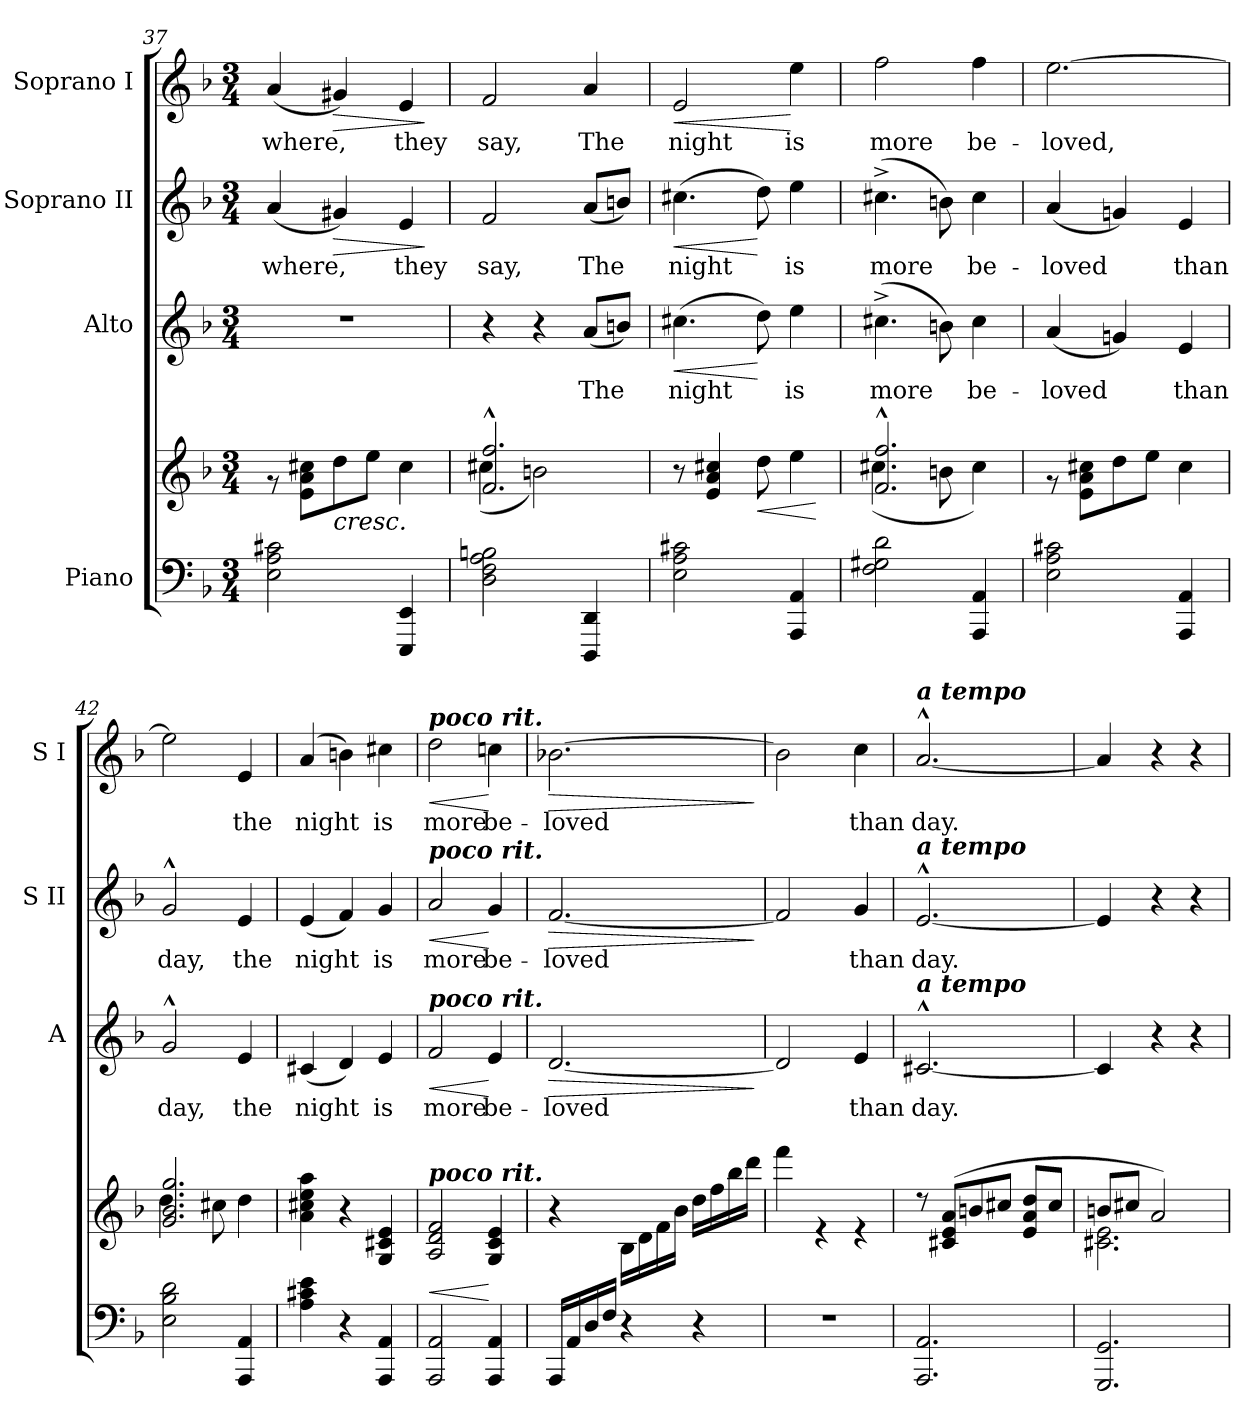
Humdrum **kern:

**kern	**kern	**dynam	**kern	**text	**dynam	**kern	**text	**dynam	**kern	**text	**dynam
*part4	*part4	*part4	*part3	*part3	*part3	*part2	*part2	*part2	*part1	*part1	*part1
*staff5	*staff4	*staff4/5	*staff3	*staff3	*staff3	*staff2	*staff2	*staff2	*staff1	*staff1	*staff1
*I"Piano	*	*	*I"Alto	*	*	*I"Soprano II	*	*	*I"Soprano I	*	*
*	*	*	*I'A	*	*	*I'S II	*	*	*I'S I	*	*
*clefF4	*clefG2	*	*clefG2	*	*	*clefG2	*	*	*clefG2	*	*
*k[b-]	*k[b-]	*	*k[b-]	*	*	*k[b-]	*	*	*k[b-]	*	*
*F:	*F:	*	*F:	*	*	*F:	*	*	*F:	*	*
*M3/4	*M3/4	*	*M3/4	*	*	*M3/4	*	*	*M3/4	*	*
=37	=37	=37	=37	=37	=37	=37	=37	=37	=37	=37	=37
*	*^	*	*	*	*	*	*	*	*	*	*
!	!	!	!	!LO:N:vis=1	!	!	!	!LO:LY:b	!	!	!LO:LY:b	!
2E 2A 2c#X	2.ryy	8r	.	2.r	.	.	(<4a	where,	.	(<4a	where,	.
.	.	8e\ 8a\ 8cc#X\L	.	.	.	.	.	.	.	.	.	.
!	!	!	!LO:HP:b	!	!	!	!	!	!LO:HP:b	!	!	!LO:HP:b
.	.	8dd\	<	.	.	.	4g#X)	.	>	4g#X)	.	>
.	.	8ee\J	.	.	.	.	.	.	.	.	.	.
!	!	!	!	!	!	!	!	!LO:LY:b	!	!	!LO:LY:b	!
4EEE 4EE	.	4cc#\	.	.	.	.	4e	they	.	4e	they	.
*	*v	*v	*	*	*	*	*	*	*	*	*	*
.	.	.	.	.	.	.	.	]	.	.	]
=38	=38	=38	=38	=38	=38	=38	=38	=38	=38	=38	=38
*	*^	*	*	*	*	*	*	*	*	*	*
!	!	!	!	!	!	!	!	!LO:LY:b	!	!	!LO:LY:b	!
2D 2F 2A 2Bn	2.f/^^ 2.ff/^^	(<4cc#X\	.	4r	.	.	2f	say,	.	2f	say,	.
.	.	2bn\)	.	4r	.	.	.	.	.	.	.	.
!	!	!	!	!	!LO:LY:b	!	!	!LO:LY:b	!	!	!LO:LY:b	!
4DDD 4DD	.	.	.	(<8aL	The	.	(<8aL	The	.	4a	The	.
.	.	.	.	8bnJ)	.	.	8bnJ)	.	.	.	.	.
!!LO:LB:g=z
=39	=39	=39	=39	=39	=39	=39	=39	=39	=39	=39	=39	=39
!	!	!	!	!	!LO:LY:b	!LO:HP:b	!	!LO:LY:b	!LO:HP:b	!	!LO:LY:b	!LO:HP:b
2E 2A 2c#X	8ryy	8r	.	(>4.cc#X	night	<	(>4.cc#X	night	<	2e	night	<
.	(>4e 4a 4cc#X	4ryy	.	.	.	.	.	.	.	.	.	.
!	!	!	!LO:HP:b	!	!	!	!	!	!	!	!	!
.	4.ryy)	8dd\	<	8dd)	.	[	8dd)	.	[	.	.	.
!	!	!	!	!	!LO:LY:b	!	!	!LO:LY:b	!	!	!LO:LY:b	!
4AAA 4AA	.	4ee\	.	4ee	is	.	4ee	is	.	4ee	is	[
*	*v	*v	*	*	*	*	*	*	*	*	*	*
.	.	[	.	.	.	.	.	.	.	.	.
=40	=40	=40	=40	=40	=40	=40	=40	=40	=40	=40	=40
*	*^	*	*	*	*	*	*	*	*	*	*
!	!	!	!	!	!LO:LY:b	!	!	!LO:LY:b	!	!	!LO:LY:b	!
2F 2G#X 2d	2.f/^^ 2.ff/^^	(<4.cc#X\	.	(>4.cc#X^	more	.	(>4.cc#X^	more	.	2ff	more	.
.	.	8bn\	.	8bn)	.	.	8bn)	.	.	.	.	.
!	!	!	!	!	!LO:LY:b	!	!	!LO:LY:b	!	!	!LO:LY:b	!
4AAA 4AA	.	4cc#\)	.	4cc#	be-	.	4cc#	be-	.	4ff	be-	.
=41	=41	=41	=41	=41	=41	=41	=41	=41	=41	=41	=41	=41
!	!	!	!	!	!LO:LY:b	!	!	!LO:LY:b	!	!	!LO:LY:b	!
2E 2A 2c#X	2.ryy	8r	.	(<4a	-loved	.	(<4a	-loved	.	[2.ee	-loved,	.
.	.	8e\ 8a\ 8cc#X\L	.	.	.	.	.	.	.	.	.	.
.	.	8dd\	.	4gn)	.	.	4gn)	.	.	.	.	.
.	.	8ee\J	.	.	.	.	.	.	.	.	.	.
!	!	!	!	!	!LO:LY:b	!	!	!LO:LY:b	!	!	!	!
4AAA 4AA	.	4cc#\	.	4e	than	.	4e	than	.	.	.	.
=42	=42	=42	=42	=42	=42	=42	=42	=42	=42	=42	=42	=42
!	!	!	!	!	!LO:LY:b	!	!	!LO:LY:b	!	!	!	!
2E 2B- 2d	2.g/ 2.b-/ 2.gg/	4.dd\	.	2g^^	day,	.	2g^^	day,	.	2ee]	.	.
.	.	8cc#X\	.	.	.	.	.	.	.	.	.	.
!	!	!	!	!	!LO:LY:b	!	!	!LO:LY:b	!	!	!LO:LY:b	!
4AAA 4AA	.	4dd\	.	4e	the	.	4e	the	.	4e	the	.
=43	=43	=43	=43	=43	=43	=43	=43	=43	=43	=43	=43	=43
!	!	!	!	!	!LO:LY:b	!	!	!LO:LY:b	!	!	!LO:LY:b	!
4A 4c#X 4e	2ryy	4a\ 4cc#X\ 4ee\ 4aa\	.	(<4c#X	night	.	(<4e	night	.	(<4a	night	.
4r	.	4r	.	4d)	.	.	4f)	.	.	4bn)	.	.
!	!	!	!	!	!LO:LY:b	!	!	!LO:LY:b	!	!	!LO:LY:b	!
4AAA 4AA	4G 4c#X 4e	4ryy	.	4e	is	.	4g	is	.	4cc#X	is	.
=44	=44	=44	=44	=44	=44	=44	=44	=44	=44	=44	=44	=44
!	!	!	!	!	!	!	!	!	!	!LO:TX:a:Bi:t=poco rit.	!	!
!	!	!	!	!	!	!	!LO:TX:a:Bi:t=poco rit.	!	!	!	!	!
!	!	!	!	!LO:TX:a:Bi:t=poco rit.	!	!	!	!	!	!	!	!
!	!LO:TX:a:Bi:t=poco rit.	!	!	!	!	!	!	!	!	!	!	!
!	!	!	!LO:HP:b	!	!LO:LY:b	!LO:HP:b	!	!LO:LY:b	!LO:HP:b	!	!LO:LY:b	!LO:HP:b
2AAA 2AA	2A 2d 2f	2.ryy	<	2f	more	<	2a	more	<	2dd	more	<
!	!	!	!	!	!LO:LY:b	!	!	!LO:LY:b	!	!	!LO:LY:b	!
4AAA 4AA	4G 4c 4e	.	[	4e	be-	[	4g	be-	[	4ccn	be-	[
=45	=45	=45	=45	=45	=45	=45	=45	=45	=45	=45	=45	=45
!	!	!	!	!	!LO:LY:b	!LO:HP:b	!	!LO:LY:b	!LO:HP:b	!	!LO:LY:b	!LO:HP:b
16AAALL	4ryy	4r	.	[2.d	-loved	>	[2.f	-loved	>	[2.b-X	-loved	>
16AA	.	.	.	.	.	.	.	.	.	.	.	.
16D	.	.	.	.	.	.	.	.	.	.	.	.
16FJJ	.	.	.	.	.	.	.	.	.	.	.	.
4r	16ryy	16B-\LL	.	.	.	.	.	.	.	.	.	.
.	4ryy	16d\	.	.	.	.	.	.	.	.	.	.
.	.	16f\	.	.	.	.	.	.	.	.	.	.
.	.	16b-\JJ	.	.	.	.	.	.	.	.	.	.
4r	.	16dd\LL	.	.	.	.	.	.	.	.	.	.
.	16ryy	16ff\	[	.	.	.	.	.	.	.	.	.
.	8ryy	16bb-\	.	.	.	.	.	.	.	.	.	.
.	.	16ddd\JJ	.	.	.	.	.	.	.	.	.	.
*	*v	*v	*	*	*	*	*	*	*	*	*	*
.	.	.	.	.	]	.	.	]	.	.	]
!!LO:LB:g=z
=46	=46	=46	=46	=46	=46	=46	=46	=46	=46	=46	=46
!LO:N:vis=1	!	!	!	!	!	!	!	!	!	!	!
*	*^	*	*	*	*	*	*	*	*	*	*
2.r	2.ryy	4fff\	.	2d]	.	.	2f]	.	.	2b-]	.	.
.	.	4r	.	.	.	.	.	.	.	.	.	.
!	!	!	!	!	!LO:LY:b	!	!	!LO:LY:b	!	!	!LO:LY:b	!
.	.	4r	.	4e	than	.	4g	than	.	4cc	than	.
=47	=47	=47	=47	=47	=47	=47	=47	=47	=47	=47	=47	=47
!	!	!	!	!	!	!	!	!	!	!LO:TX:a:Bi:t=a tempo	!	!
!	!	!	!	!	!	!	!LO:TX:a:Bi:t=a tempo	!	!	!	!	!
!	!	!	!	!LO:TX:a:Bi:t=a tempo	!	!	!	!	!	!	!	!
!	!	!	!	!	!LO:LY:b	!	!	!LO:LY:b	!	!	!LO:LY:b	!
2.AAA 2.AA	8r	2.ryy	.	[2.c#X^^	day.	.	[2.e^^	day.	.	[2.a^^	day.	.
.	(>8c#X/ 8e/ 8a/L	.	.	.	.	.	.	.	.	.	.	.
.	8bn/	.	.	.	.	.	.	.	.	.	.	.
.	8cc#X/J	.	.	.	.	.	.	.	.	.	.	.
.	8e/ 8a/ 8dd/L	.	.	.	.	.	.	.	.	.	.	.
.	8cc#/J	.	.	.	.	.	.	.	.	.	.	.
=48	=48	=48	=48	=48	=48	=48	=48	=48	=48	=48	=48	=48
2.GGG 2.GG	8bn/L	2.c#X\ 2.e\	.	4c#]	.	.	4e]	.	.	4a]	.	.
.	8cc#X/J	.	.	.	.	.	.	.	.	.	.	.
.	2a/)	.	.	4r	.	.	4r	.	.	4r	.	.
.	.	.	.	4r	.	.	4r	.	.	4r	.	.
*	*v	*v	*	*	*	*	*	*	*	*	*	*
=	=	=	=	=	=	=	=	=	=	=	=
*-	*-	*-	*-	*-	*-	*-	*-	*-	*-	*-	*-
